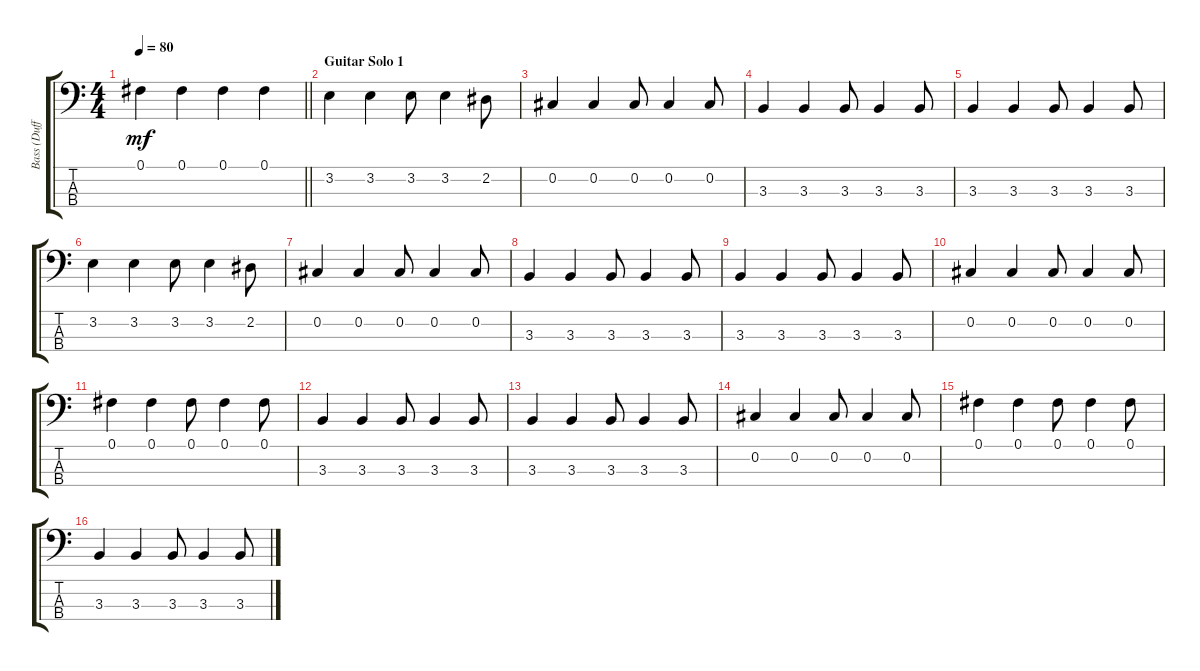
\track ("Bass (Duff)" "Bass (Duff") {instrument electricbasspick}
\staff {score tabs}
\tuning (Gb2 Db2 Ab1 Eb1) {hide}
\ts (4 4)
\tempo 80
\clef f4
\barLineRight lightlight
\ks c
0.1.4{dy mf instrument electricbasspick} 0.1.4 0.1.4 0.1.4 |
\section ("" "Guitar Solo 1")
3.2.4 3.2.4 3.2.8 3.2.4 2.2.8 |
0.2.4 0.2.4 0.2.8 0.2.4 0.2.8 |
3.3.4 3.3.4 3.3.8 3.3.4 3.3.8 |
3.3.4 3.3.4 3.3.8 3.3.4 3.3.8 |
3.2.4 3.2.4 3.2.8 3.2.4 2.2.8 |
0.2.4 0.2.4 0.2.8 0.2.4 0.2.8 |
3.3.4 3.3.4 3.3.8 3.3.4 3.3.8 |
3.3.4 3.3.4 3.3.8 3.3.4 3.3.8 |
0.2.4 0.2.4 0.2.8 0.2.4 0.2.8 |
0.1.4 0.1.4 0.1.8 0.1.4 0.1.8 |
3.3.4 3.3.4 3.3.8 3.3.4 3.3.8 |
3.3.4 3.3.4 3.3.8 3.3.4 3.3.8 |
0.2.4 0.2.4 0.2.8 0.2.4 0.2.8 |
0.1.4 0.1.4 0.1.8 0.1.4 0.1.8 |
3.3.4 3.3.4 3.3.8 3.3.4 3.3.8
